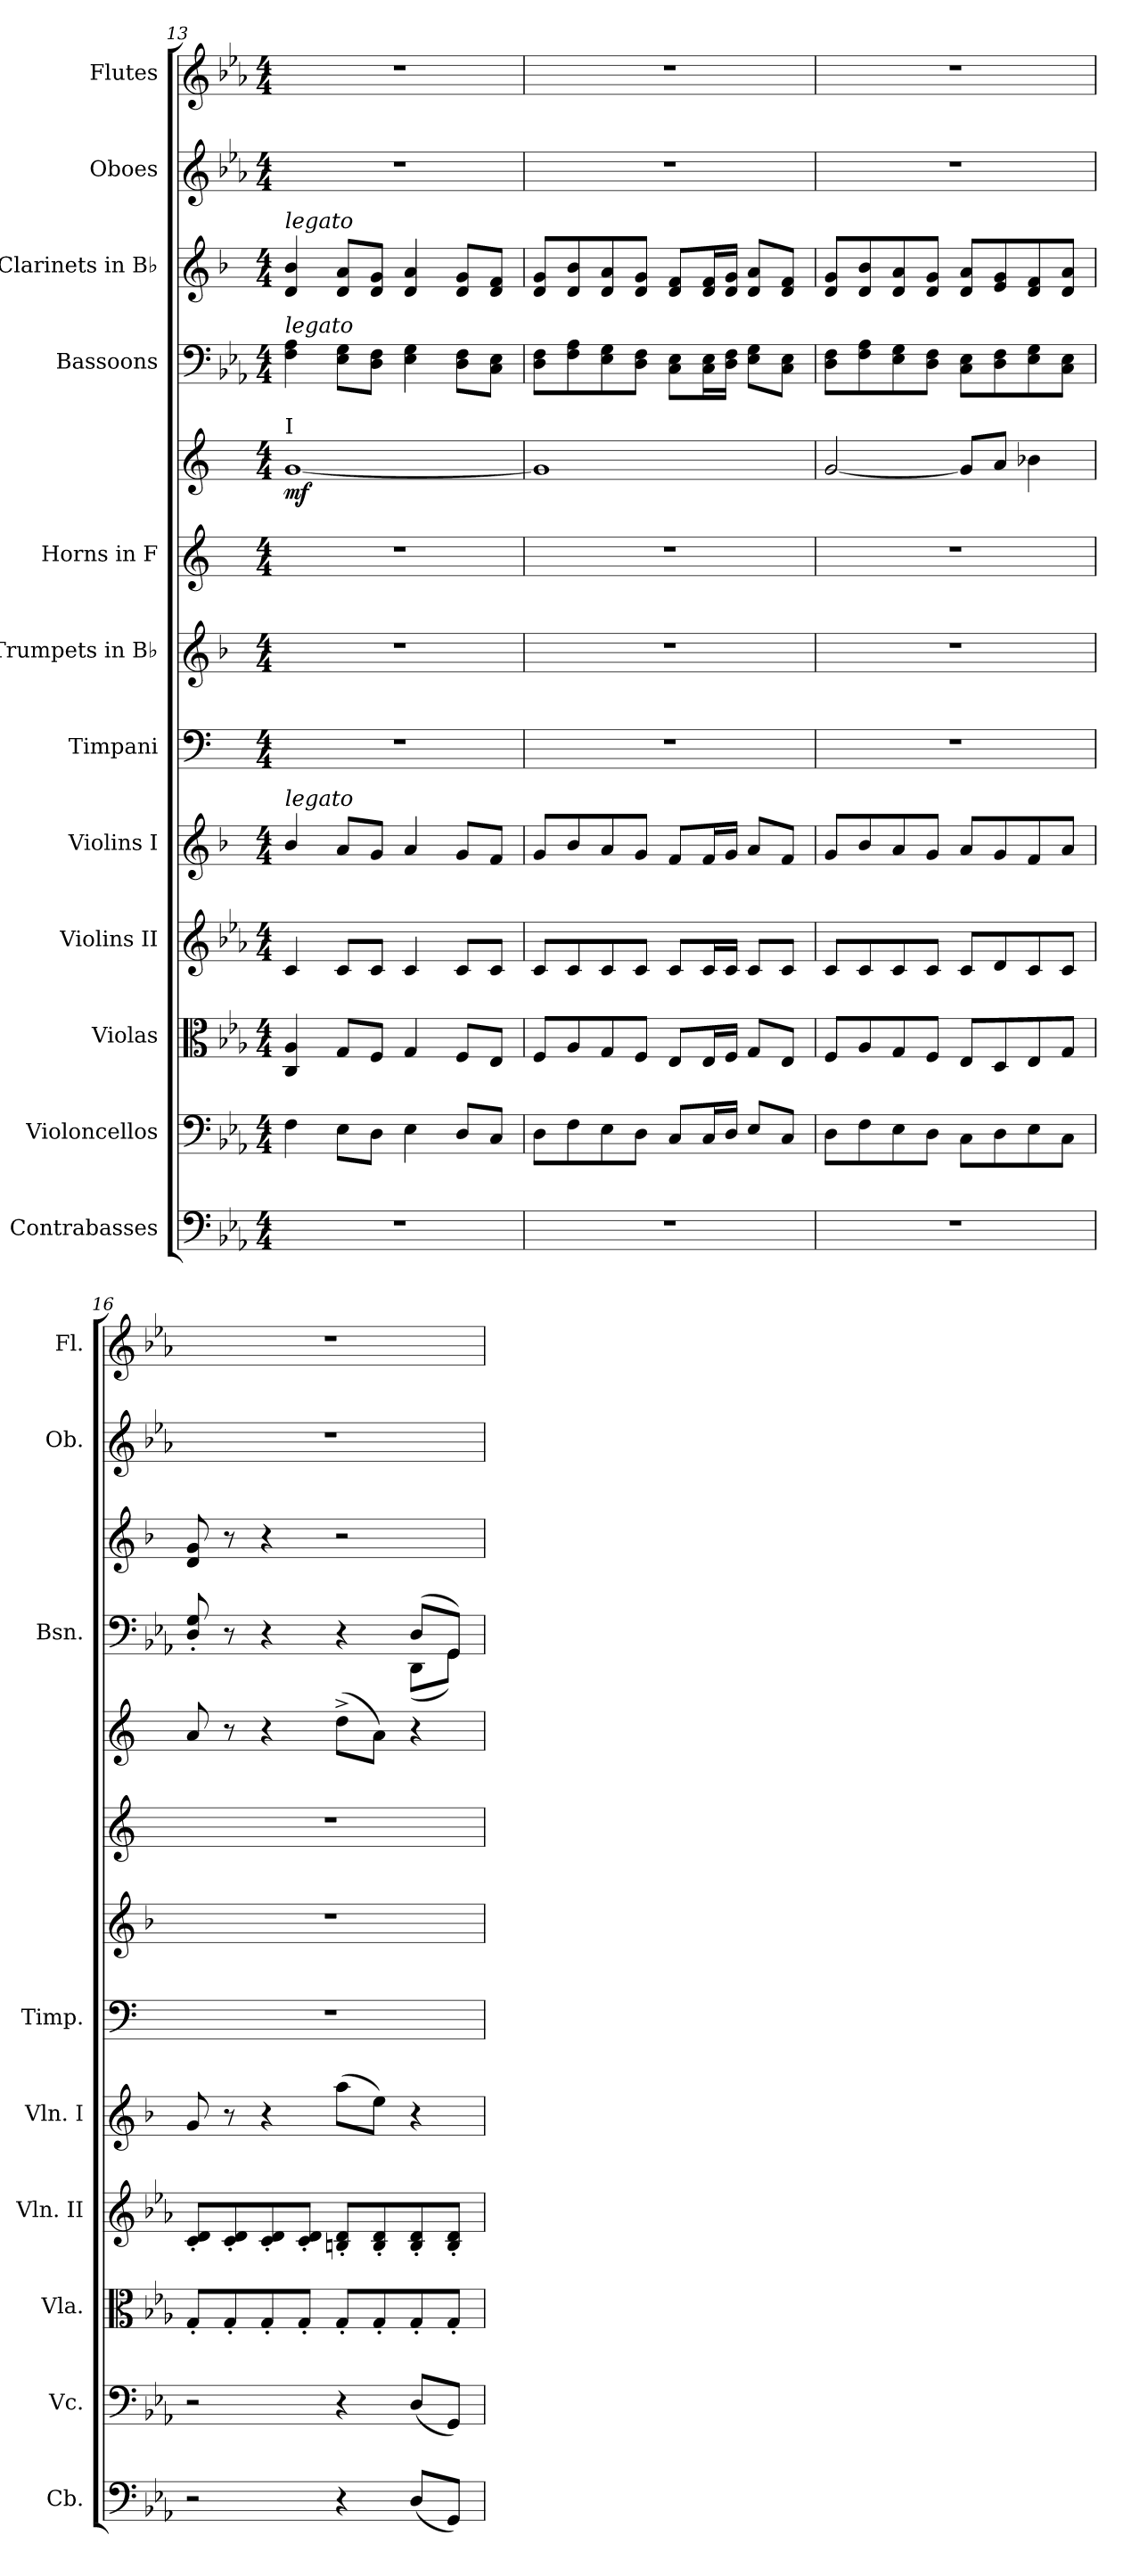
**kern	**kern	**kern	**kern	**kern	**kern	**kern	**kern	**kern	**dynam	**kern	**kern	**kern	**kern
*part12	*part11	*part10	*part9	*part8	*part7	*part6	*part5	*part5	*part5	*part4	*part3	*part2	*part1
*staff13	*staff12	*staff11	*staff10	*staff9	*staff8	*staff7	*staff6	*staff5	*staff5/6	*staff4	*staff3	*staff2	*staff1
*I"Contrabasses	*I"Violoncellos	*I"Violas	*I"Violins II	*I"Violins I	*I"Timpani	*I"Trumpets in B♭	*I"Horns in F	*	*	*I"Bassoons	*I"Clarinets in B♭	*I"Oboes	*I"Flutes
*I'Cb.	*I'Vc.	*I'Vla.	*I'Vln. II	*I'Vln. I	*I'Timp.	*	*	*	*	*I'Bsn.	*	*I'Ob.	*I'Fl.
*clefF4	*clefF4	*clefC3	*clefG2	*clefG2	*clefF4	*clefG2	*clefG2	*clefG2	*	*clefF4	*clefG2	*clefG2	*clefG2
*ITrd7c12	*	*	*	*ITrd1c2	*	*ITrd1c2	*ITrd4c7	*ITrd4c7	*	*	*ITrd1c2	*	*
*k[b-e-a-]	*k[b-e-a-]	*k[b-e-a-]	*k[b-e-a-]	*k[b-e-a-]	*k[]	*k[b-e-a-]	*k[b-]	*k[b-]	*	*k[b-e-a-]	*k[b-e-a-]	*k[b-e-a-]	*k[b-e-a-]
*M4/4	*M4/4	*M4/4	*M4/4	*M4/4	*M4/4	*M4/4	*M4/4	*M4/4	*	*M4/4	*M4/4	*M4/4	*M4/4
=13	=13	=13	=13	=13	=13	=13	=13	=13	=13	=13	=13	=13	=13
!	!	!	!	!	!	!	!	!	!	!	!LO:TX:a:i:t=legato	!	!
!	!	!	!	!	!	!	!	!	!	!LO:TX:a:i:t=legato	!	!	!
!	!	!	!	!	!	!	!	!LO:TX:a:t=I	!	!	!	!	!
!	!	!	!	!LO:TX:a:i:t=legato	!	!	!	!	!	!	!	!	!
!	!	!	!	!	!	!	!	!	!LO:DY:b	!	!	!	!
1r	4F\	4C/ 4A-/	4c/	4a-/	1r	1r	1r	[1c	mf	4F\ 4A-\	4c/ 4a-/	1r	1r
.	8E-\L	8G/L	8c/L	8g/L	.	.	.	.	.	8E-\ 8G\L	8c/ 8g/L	.	.
.	8D\J	8F/J	8c/J	8f/J	.	.	.	.	.	8D\ 8F\J	8c/ 8f/J	.	.
.	4E-\	4G/	4c/	4g/	.	.	.	.	.	4E-\ 4G\	4c/ 4g/	.	.
.	8D/L	8F/L	8c/L	8f/L	.	.	.	.	.	8D\ 8F\L	8c/ 8f/L	.	.
.	8C/J	8E-/J	8c/J	8e-/J	.	.	.	.	.	8C\ 8E-\J	8c/ 8e-/J	.	.
!!LO:PB:g=z
=14	=14	=14	=14	=14	=14	=14	=14	=14	=14	=14	=14	=14	=14
1r	8D\L	8F/L	8c/L	8f/L	1r	1r	1r	1c]	.	8D\ 8F\L	8c/ 8f/L	1r	1r
.	8F\	8A-/	8c/	8a-/	.	.	.	.	.	8F\ 8A-\	8c/ 8a-/	.	.
.	8E-\	8G/	8c/	8g/	.	.	.	.	.	8E-\ 8G\	8c/ 8g/	.	.
.	8D\J	8F/J	8c/J	8f/J	.	.	.	.	.	8D\ 8F\J	8c/ 8f/J	.	.
.	8C/L	8E-/L	8c/L	8e-/L	.	.	.	.	.	8C\ 8E-\L	8c/ 8e-/L	.	.
.	16C/L	16E-/L	16c/L	16e-/L	.	.	.	.	.	16C\ 16E-\L	16c/ 16e-/L	.	.
.	16D/JJ	16F/JJ	16c/JJ	16f/JJ	.	.	.	.	.	16D\ 16F\JJ	16c/ 16f/JJ	.	.
.	8E-/L	8G/L	8c/L	8g/L	.	.	.	.	.	8E-\ 8G\L	8c/ 8g/L	.	.
.	8C/J	8E-/J	8c/J	8e-/J	.	.	.	.	.	8C\ 8E-\J	8c/ 8e-/J	.	.
=15	=15	=15	=15	=15	=15	=15	=15	=15	=15	=15	=15	=15	=15
1r	8D\L	8F/L	8c/L	8f/L	1r	1r	1r	[2c/	.	8D\ 8F\L	8c/ 8f/L	1r	1r
.	8F\	8A-/	8c/	8a-/	.	.	.	.	.	8F\ 8A-\	8c/ 8a-/	.	.
.	8E-\	8G/	8c/	8g/	.	.	.	.	.	8E-\ 8G\	8c/ 8g/	.	.
.	8D\J	8F/J	8c/J	8f/J	.	.	.	.	.	8D\ 8F\J	8c/ 8f/J	.	.
.	8C\L	8E-/L	8c/L	8g/L	.	.	.	8c/L]	.	8C\ 8E-\L	8c/ 8g/L	.	.
.	8D\	8D/	8d/	8f/	.	.	.	8d/J	.	8D\ 8F\	8d/ 8f/	.	.
.	8E-\	8E-/	8c/	8e-/	.	.	.	4e-X\	.	8E-\ 8G\	8c/ 8e-/	.	.
.	8C\J	8G/J	8c/J	8g/J	.	.	.	.	.	8C\ 8E-\J	8c/ 8g/J	.	.
=16	=16	=16	=16	=16	=16	=16	=16	=16	=16	=16	=16	=16	=16
*	*	*	*	*	*	*	*	*	*	*^	*	*	*
2r	2r	8G'/L	8c/' 8d/'L	8f/	1r	1r	1r	8d/	.	8D/' 8G/'	2.ryy	8c/ 8f/	1r	1r
.	.	8G'/	8c/' 8d/'	8r	.	.	.	8r	.	8r	.	8r	.	.
.	.	8G'/	8c/' 8d/'	4r	.	.	.	4r	.	4r	.	4r	.	.
.	.	8G'/J	8c/' 8d/'J	.	.	.	.	.	.	.	.	.	.	.
4r	4r	8G'/L	8Bn/' 8d/'L	(8gg\L	.	.	.	(8g^\L	.	4r	.	2r	.	.
.	.	8G'/	8B/' 8d/'	8dd\J)	.	.	.	8d\J)	.	.	.	.	.	.
(8DD/L	(8D/L	8G'/	8B/' 8d/'	4r	.	.	.	4r	.	(8D/L	(8DD\L	.	.	.
8GGG/J)	8GG/J)	8G'/J	8B/' 8d/'J	.	.	.	.	.	.	8GG/J)	8GG\J)	.	.	.
*	*	*	*	*	*	*	*	*	*	*v	*v	*	*	*
=	=	=	=	=	=	=	=	=	=	=	=	=	=
*-	*-	*-	*-	*-	*-	*-	*-	*-	*-	*-	*-	*-	*-
